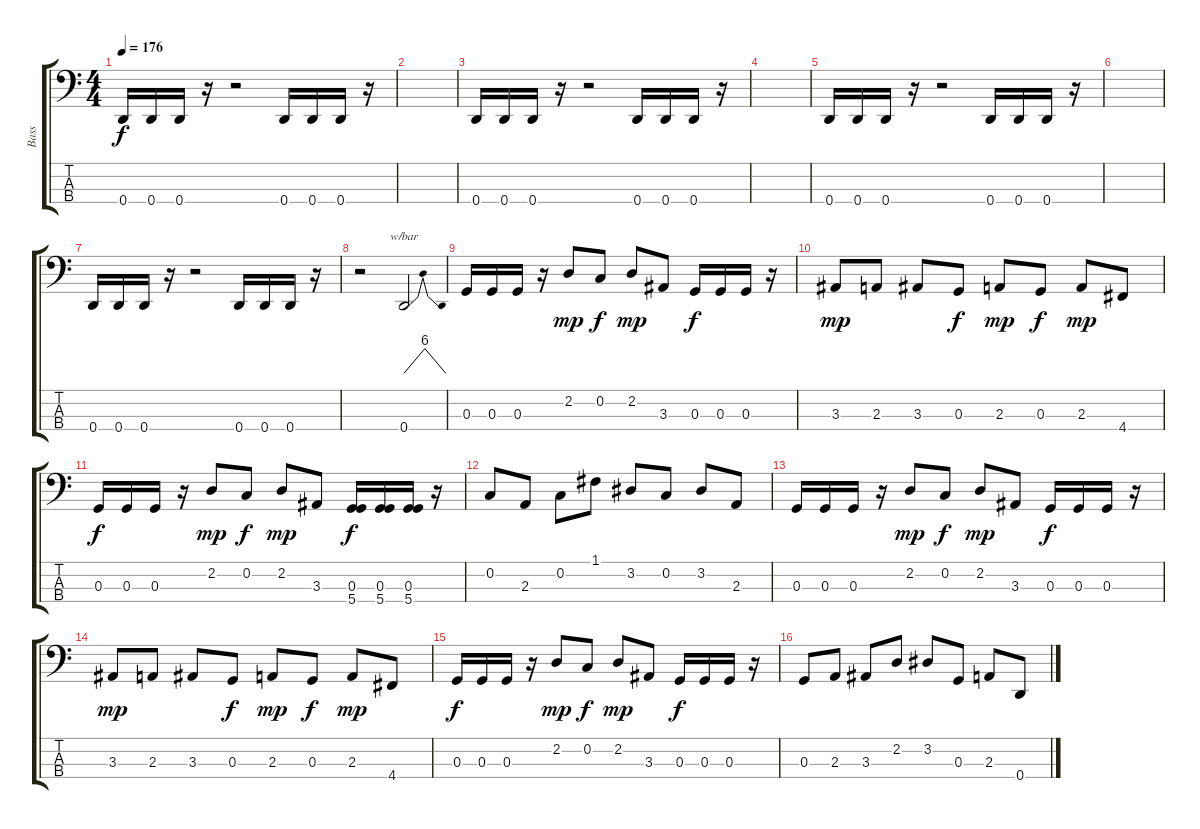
\track ("Bass" "Bass") {instrument electricbassfinger}
\staff {score tabs}
\tuning (F2 C2 G1 D1) {hide}
\ts (4 4)
\tempo 176
\clef f4
\ks c
0.4.16{dy f} 0.4.16 0.4.16 r.16 r.2 0.4.16 0.4.16 0.4.16 r.16 |
|
0.4.16 0.4.16 0.4.16 r.16 r.2 0.4.16 0.4.16 0.4.16 r.16 |
|
0.4.16 0.4.16 0.4.16 r.16 r.2 0.4.16 0.4.16 0.4.16 r.16 |
|
0.4.16 0.4.16 0.4.16 r.16 r.2 0.4.16 0.4.16 0.4.16 r.16 |
r.2 0.4.2{tbe (dip default 0 0 30 24 60 0)} |
0.3.16 0.3.16 0.3.16 r.16 2.2.8{dy mp} 0.2.8{dy f} 2.2.8{dy mp} 3.3.8 0.3.16{dy f} 0.3.16 0.3.16 r.16 |
3.3.8{dy mp} 2.3.8 3.3.8 0.3.8{dy f} 2.3.8{dy mp} 0.3.8{dy f} 2.3.8{dy mp} 4.4.8 |
0.3.16{dy f} 0.3.16 0.3.16 r.16 2.2.8{dy mp} 0.2.8{dy f} 2.2.8{dy mp} 3.3.8 (0.3 5.4).16{dy f} (0.3 5.4).16 (0.3 5.4).16 r.16 |
0.2.8 2.3.8 0.2.8 1.1.8 3.2.8 0.2.8 3.2.8 2.3.8 |
0.3.16 0.3.16 0.3.16 r.16 2.2.8{dy mp} 0.2.8{dy f} 2.2.8{dy mp} 3.3.8 0.3.16{dy f} 0.3.16 0.3.16 r.16 |
3.3.8{dy mp} 2.3.8 3.3.8 0.3.8{dy f} 2.3.8{dy mp} 0.3.8{dy f} 2.3.8{dy mp} 4.4.8 |
0.3.16{dy f} 0.3.16 0.3.16 r.16 2.2.8{dy mp} 0.2.8{dy f} 2.2.8{dy mp} 3.3.8 0.3.16{dy f} 0.3.16 0.3.16 r.16 |
0.3.8 2.3.8 3.3.8 2.2.8 3.2.8 0.3.8 2.3.8 0.4.8
